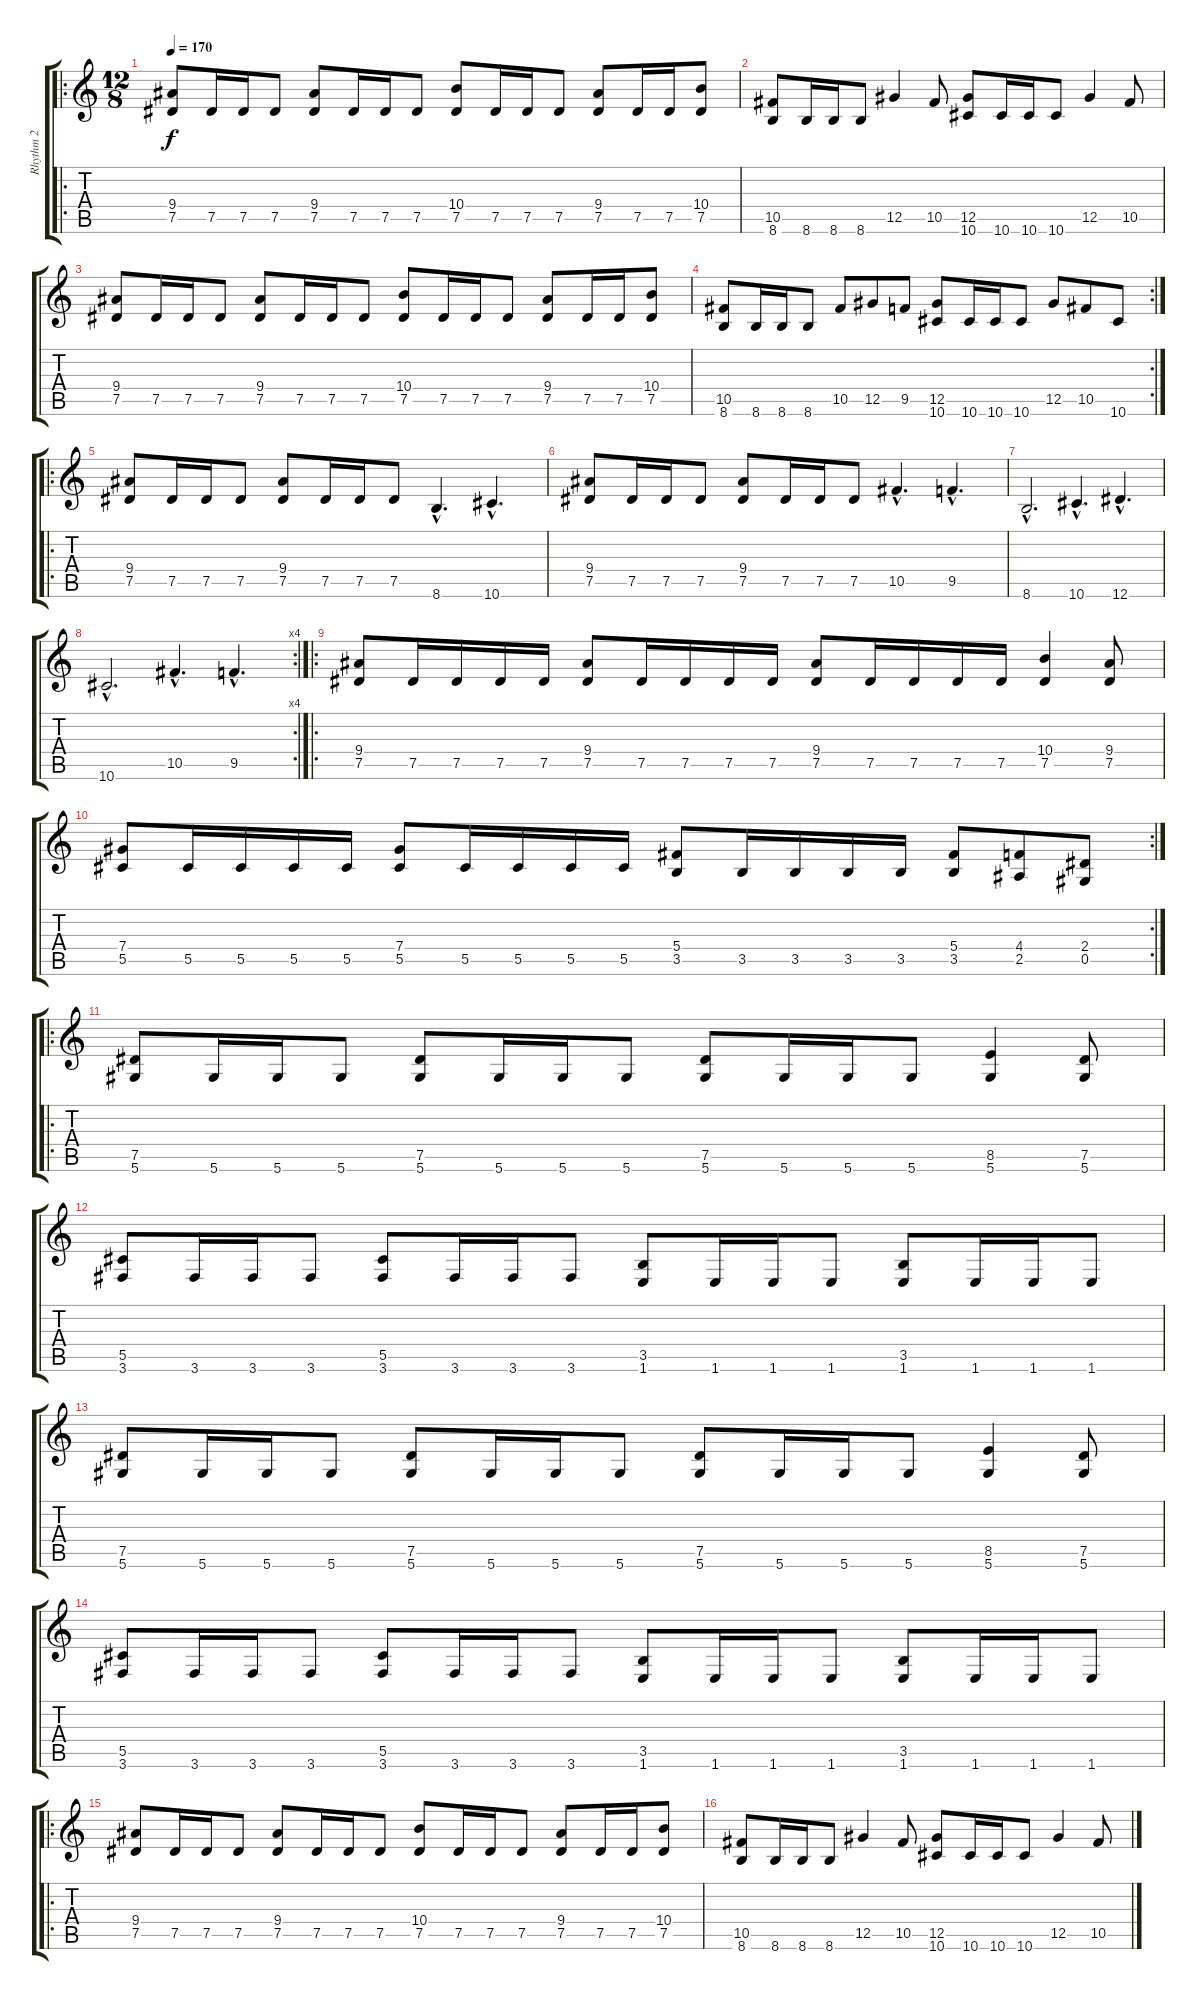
\track ("Rhythm 2" "Rhythm 2") {instrument distortionguitar}
\staff {score tabs}
\tuning (Eb4 Bb3 Gb3 Db3 Ab2 Eb2) {hide}
\ro
\ts (12 8)
\tempo 170
\clef g2
\ks c
(9.4 7.5).8{dy f} 7.5.16 7.5.16 7.5.8 (9.4 7.5).8 7.5.16 7.5.16 7.5.8 (10.4 7.5).8 7.5.16 7.5.16 7.5.8 (9.4 7.5).8 7.5.16 7.5.16 (10.4 7.5).8 |
(10.5 8.6).8 8.6.16 8.6.16 8.6.8 12.5.4 10.5.8 (12.5 10.6).8 10.6.16 10.6.16 10.6.8 12.5.4 10.5.8 |
(9.4 7.5).8 7.5.16 7.5.16 7.5.8 (9.4 7.5).8 7.5.16 7.5.16 7.5.8 (10.4 7.5).8 7.5.16 7.5.16 7.5.8 (9.4 7.5).8 7.5.16 7.5.16 (10.4 7.5).8 |
\rc 2
(10.5 8.6).8 8.6.16 8.6.16 8.6.8 10.5.8 12.5.8 9.5.8 (12.5 10.6).8 10.6.16 10.6.16 10.6.8 12.5.8 10.5.8 10.6.8 |
\ro
(9.4 7.5).8 7.5.16 7.5.16 7.5.8 (9.4 7.5).8 7.5.16 7.5.16 7.5.8 8.6{hac}.4{d} 10.6{hac}.4{d} |
(9.4 7.5).8 7.5.16 7.5.16 7.5.8 (9.4 7.5).8 7.5.16 7.5.16 7.5.8 10.5{hac}.4{d} 9.5{hac}.4{d} |
8.6{hac}.2{d} 10.6{hac}.4{d} 12.6{hac}.4{d} |
\rc 4
10.6{hac}.2{d} 10.5{hac}.4{d} 9.5{hac}.4{d} |
\ro
(9.4 7.5).8 7.5.16 7.5.16 7.5.16 7.5.16 (9.4 7.5).8 7.5.16 7.5.16 7.5.16 7.5.16 (9.4 7.5).8 7.5.16 7.5.16 7.5.16 7.5.16 (10.4 7.5).4 (9.4 7.5).8 |
\rc 2
(7.4 5.5).8 5.5.16 5.5.16 5.5.16 5.5.16 (7.4 5.5).8 5.5.16 5.5.16 5.5.16 5.5.16 (5.4 3.5).8 3.5.16 3.5.16 3.5.16 3.5.16 (5.4 3.5).8 (4.4 2.5).8 (2.4 0.5).8 |
\ro
(7.5 5.6).8 5.6.16 5.6.16 5.6.8 (7.5 5.6).8 5.6.16 5.6.16 5.6.8 (7.5 5.6).8 5.6.16 5.6.16 5.6.8 (8.5 5.6).4 (7.5 5.6).8 |
(5.5 3.6).8 3.6.16 3.6.16 3.6.8 (5.5 3.6).8 3.6.16 3.6.16 3.6.8 (3.5 1.6).8 1.6.16 1.6.16 1.6.8 (3.5 1.6).8 1.6.16 1.6.16 1.6.8 |
(7.5 5.6).8 5.6.16 5.6.16 5.6.8 (7.5 5.6).8 5.6.16 5.6.16 5.6.8 (7.5 5.6).8 5.6.16 5.6.16 5.6.8 (8.5 5.6).4 (7.5 5.6).8 |
(5.5 3.6).8 3.6.16 3.6.16 3.6.8 (5.5 3.6).8 3.6.16 3.6.16 3.6.8 (3.5 1.6).8 1.6.16 1.6.16 1.6.8 (3.5 1.6).8 1.6.16 1.6.16 1.6.8 |
\ro
(9.4 7.5).8 7.5.16 7.5.16 7.5.8 (9.4 7.5).8 7.5.16 7.5.16 7.5.8 (10.4 7.5).8 7.5.16 7.5.16 7.5.8 (9.4 7.5).8 7.5.16 7.5.16 (10.4 7.5).8 |
(10.5 8.6).8 8.6.16 8.6.16 8.6.8 12.5.4 10.5.8 (12.5 10.6).8 10.6.16 10.6.16 10.6.8 12.5.4 10.5.8
